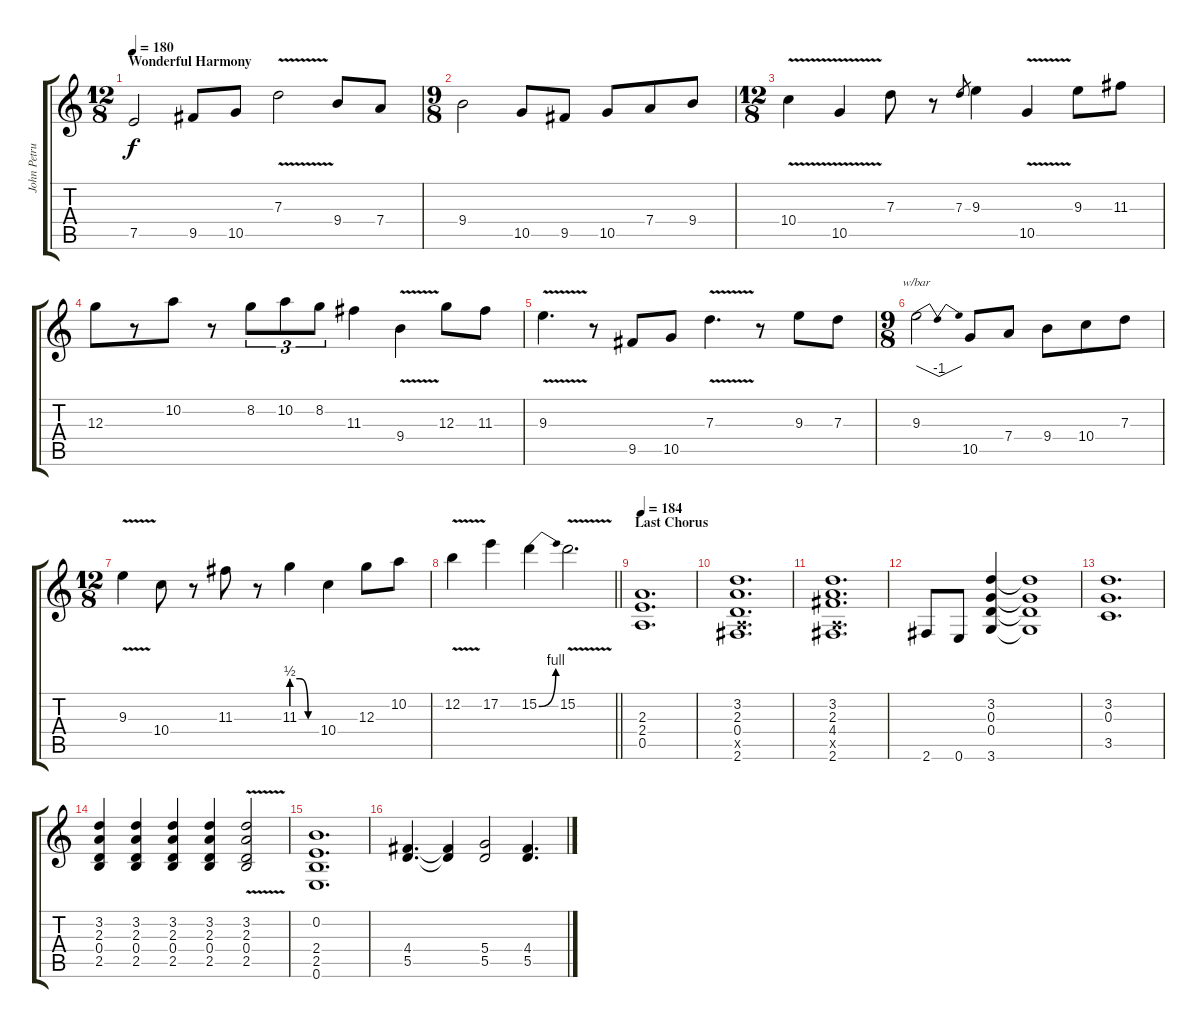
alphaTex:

\track ("John Petrucci - 1" "John Petru") {instrument distortionguitar}
\staff {score tabs}
\tuning (E4 B3 G3 D3 A2 E2) {hide}
\ts (12 8)
\section ("" "Wonderful Harmony")
\tempo 180
\clef g2
\ks c
7.5.2{dy f} 9.5.8 10.5.8 7.3{v}.2 9.4.8 7.4.8 |
\ts (9 8)
9.4.2 10.5.8 9.5.8 10.5.8 7.4.8 9.4.8 |
\ts (12 8)
10.4{v}.4 10.5{v}.4 7.3.8 r.8 7.3.8{gr} 9.3.4 10.5{v}.4 9.3.8 11.3.8 |
12.3.8 r.8 10.2.8 r.8 8.2.8{tu (3 2)} 10.2.8{tu (3 2)} 8.2.8{tu (3 2)} 11.3.4 9.4{v}.4 12.3.8 11.3.8 |
9.3{v}.4{d} r.8 9.5.8 10.5.8 7.3{v}.4{d} r.8 9.3.8 7.3.8 |
\ts (9 8)
9.3.2{tbe (dip default 0 0 30 -4 60 0)} 10.5.8 7.4.8 9.4.8 10.4.8 7.3.8 |
\ts (12 8)
9.3{v}.4 10.4.8 r.8 11.3.8 r.8 11.3{be (custom 0 2 20 2 40 0 60 0)}.4 10.4.4 12.3.8 10.2.8 |
\barLineRight lightlight
12.2{v}.4 17.2.4 15.2{be (bend 0 0 60 4)}.4 15.2{v}.2{d} |
\section ("" "Last Chorus")
\tempo 184
(2.3 2.4 0.5).1{d} |
(3.2 2.3 0.4 0.5{x} 2.6).1{d} |
(3.2 2.3 4.4 0.5{x} 2.6).1{d} |
2.6.8 0.6.8 (3.2 0.3 0.4 3.6).4 (3.2{t} 0.3{t} 0.4{t} 3.6{t}).1 |
(3.2 0.3 3.5).1{d} |
(3.2 2.3 0.4 2.5).4 (3.2 2.3 0.4 2.5).4 (3.2 2.3 0.4 2.5).4 (3.2 2.3 0.4 2.5).4 (3.2{v} 2.3{v} 0.4{v} 2.5{v}).2 |
(0.2 2.4 2.5 0.6).1{d} |
(4.4 5.5).4{d} (4.4{t} 5.5{t}).4 (5.4 5.5).2 (4.4 5.5).4{d}
